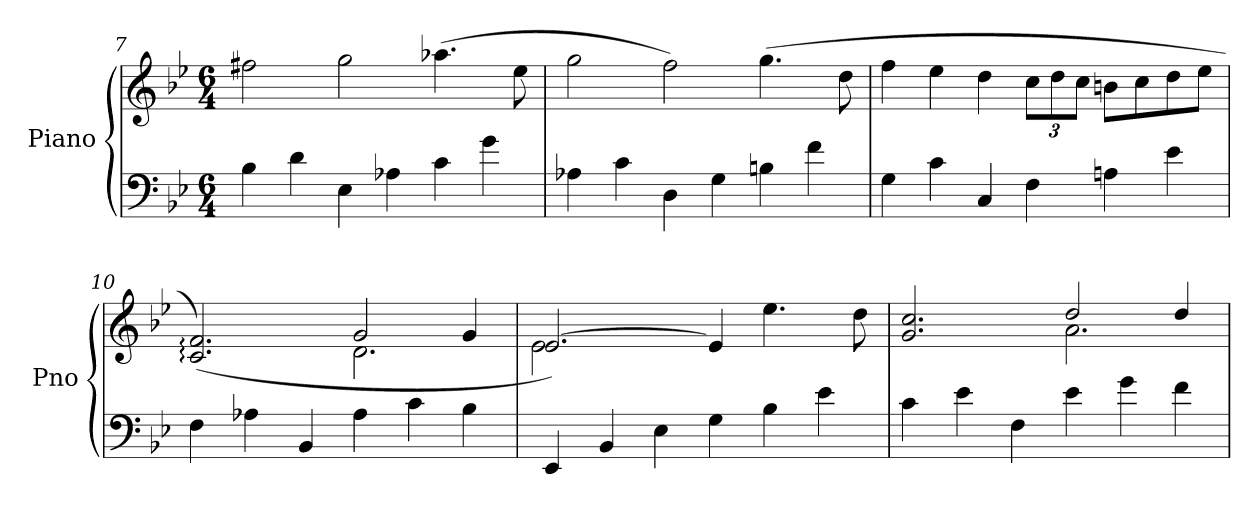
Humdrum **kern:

**kern	**kern
*part1	*part1
*staff2	*staff1
*I"Piano	*
*I'Pno	*
*clefF4	*clefG2
*k[b-e-]	*k[b-e-]
*M6/4	*M6/4
=7	=7
4B-\	2ff#X\
4d\	.
4E-\	2gg\
4A-X\	.
4c\	(>4.aa-X\
4g\	.
.	8ee-\
=8	=8
4A-X\	2gg\
4c\	.
4D\	2ff\)
4G\	.
4Bn\	(>4.gg\
4f\	.
.	8dd\
=9	=9
4G\	4ff\
4c\	4ee-\
4C/	4dd\
*	*Xbrackettup
4F\	12cc\L
.	12dd\
.	12cc\J
4An\	8bn\L
.	8cc\
4e-\	8dd\
.	8ee-\J
!!LO:LB:g=z
=10	=10
*	*^
4F\	(>2.c/: 2.f/:)	2.ryy
4A-X\	.	.
4BB-/	.	.
4A-\	2g/	2.d\
4c\	.	.
4B-\	4g/	.
=11	=11	=11
4EE-/	[2.e-/)	2e-\
4BB-/	.	.
4E-\	.	1ryy
4G\	4e-/]	.
4B-\	4.ee-\	.
4e-\	.	.
.	8dd\	.
=12	=12	=12
4c\	2.g/ 2.cc/	2.ryy
4e-\	.	.
4F\	.	.
4e-\	2dd/	2.a\
4g\	.	.
4f\	4dd/	.
*	*v	*v
=	=
*-	*-
